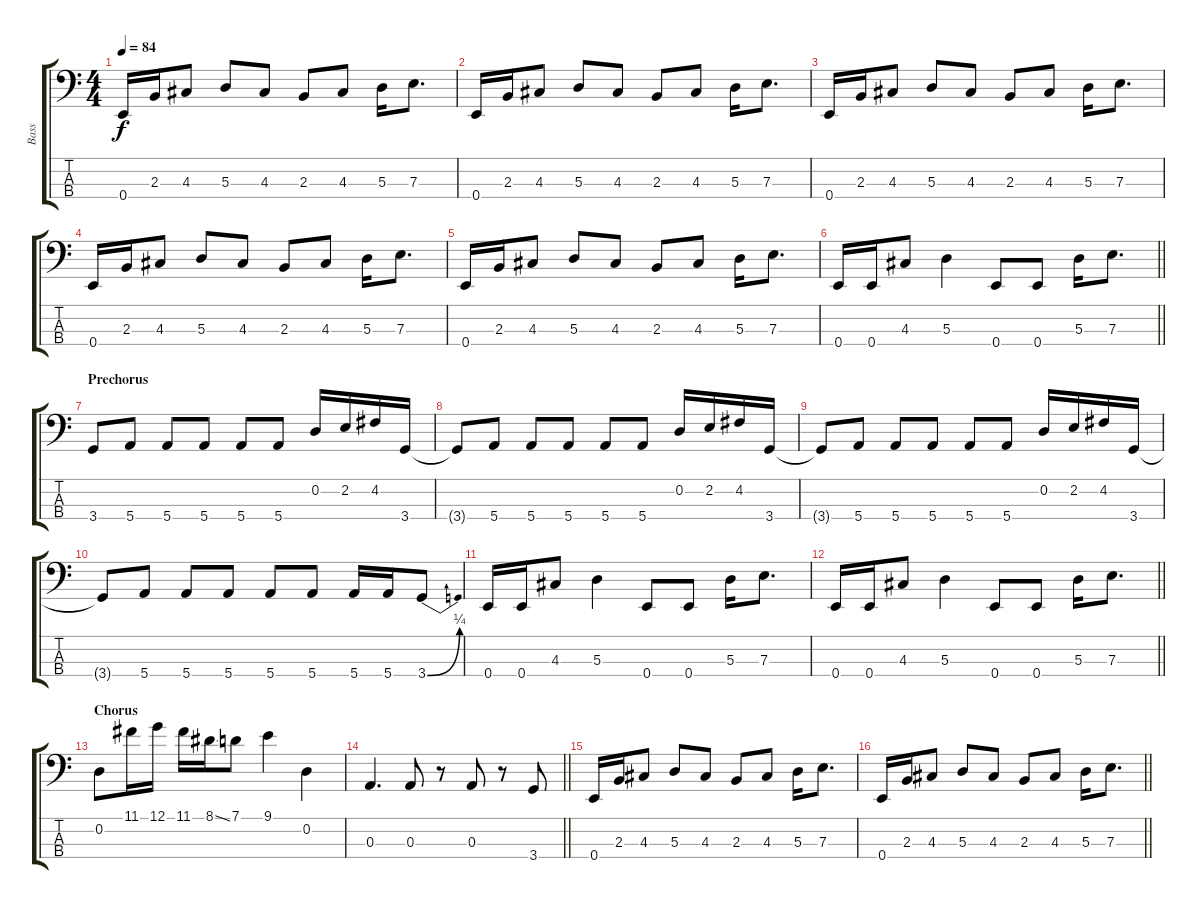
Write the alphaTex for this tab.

\track ("Bass" "Bass") {instrument electricbasspick}
\staff {score tabs}
\tuning (G2 D2 A1 E1) {hide}
\ts (4 4)
\tempo 84
\clef f4
\ks c
0.4.16{dy f} 2.3.16 4.3.8 5.3.8 4.3.8 2.3.8 4.3.8 5.3.16 7.3.8{d} |
0.4.16 2.3.16 4.3.8 5.3.8 4.3.8 2.3.8 4.3.8 5.3.16 7.3.8{d} |
0.4.16 2.3.16 4.3.8 5.3.8 4.3.8 2.3.8 4.3.8 5.3.16 7.3.8{d} |
0.4.16 2.3.16 4.3.8 5.3.8 4.3.8 2.3.8 4.3.8 5.3.16 7.3.8{d} |
0.4.16 2.3.16 4.3.8 5.3.8 4.3.8 2.3.8 4.3.8 5.3.16 7.3.8{d} |
\barLineRight lightlight
0.4.16 0.4.16 4.3.8 5.3.4 0.4.8 0.4.8 5.3.16 7.3.8{d} |
\section ("" "Prechorus")
3.4.8 5.4.8 5.4.8 5.4.8 5.4.8 5.4.8 0.2.16 2.2.16 4.2.16 3.4.16 |
3.4{t}.8 5.4.8 5.4.8 5.4.8 5.4.8 5.4.8 0.2.16 2.2.16 4.2.16 3.4.16 |
3.4{t}.8 5.4.8 5.4.8 5.4.8 5.4.8 5.4.8 0.2.16 2.2.16 4.2.16 3.4.16 |
3.4{t}.8 5.4.8 5.4.8 5.4.8 5.4.8 5.4.8 5.4.16 5.4.16 3.4{be (bend 0 0 60 1)}.8 |
0.4.16 0.4.16 4.3.8 5.3.4 0.4.8 0.4.8 5.3.16 7.3.8{d} |
\barLineRight lightlight
0.4.16 0.4.16 4.3.8 5.3.4 0.4.8 0.4.8 5.3.16 7.3.8{d} |
\section ("" "Chorus")
0.2.8 11.1.16 12.1.16 11.1.16 8.1{ss}.16 7.1.8 9.1.4 0.2.4 |
\barLineRight lightlight
0.3.4{d} 0.3.8 r.8 0.3.8 r.8 3.4.8 |
0.4.16 2.3.16 4.3.8 5.3.8 4.3.8 2.3.8 4.3.8 5.3.16 7.3.8{d} |
\barLineRight lightlight
0.4.16 2.3.16 4.3.8 5.3.8 4.3.8 2.3.8 4.3.8 5.3.16 7.3.8{d}
